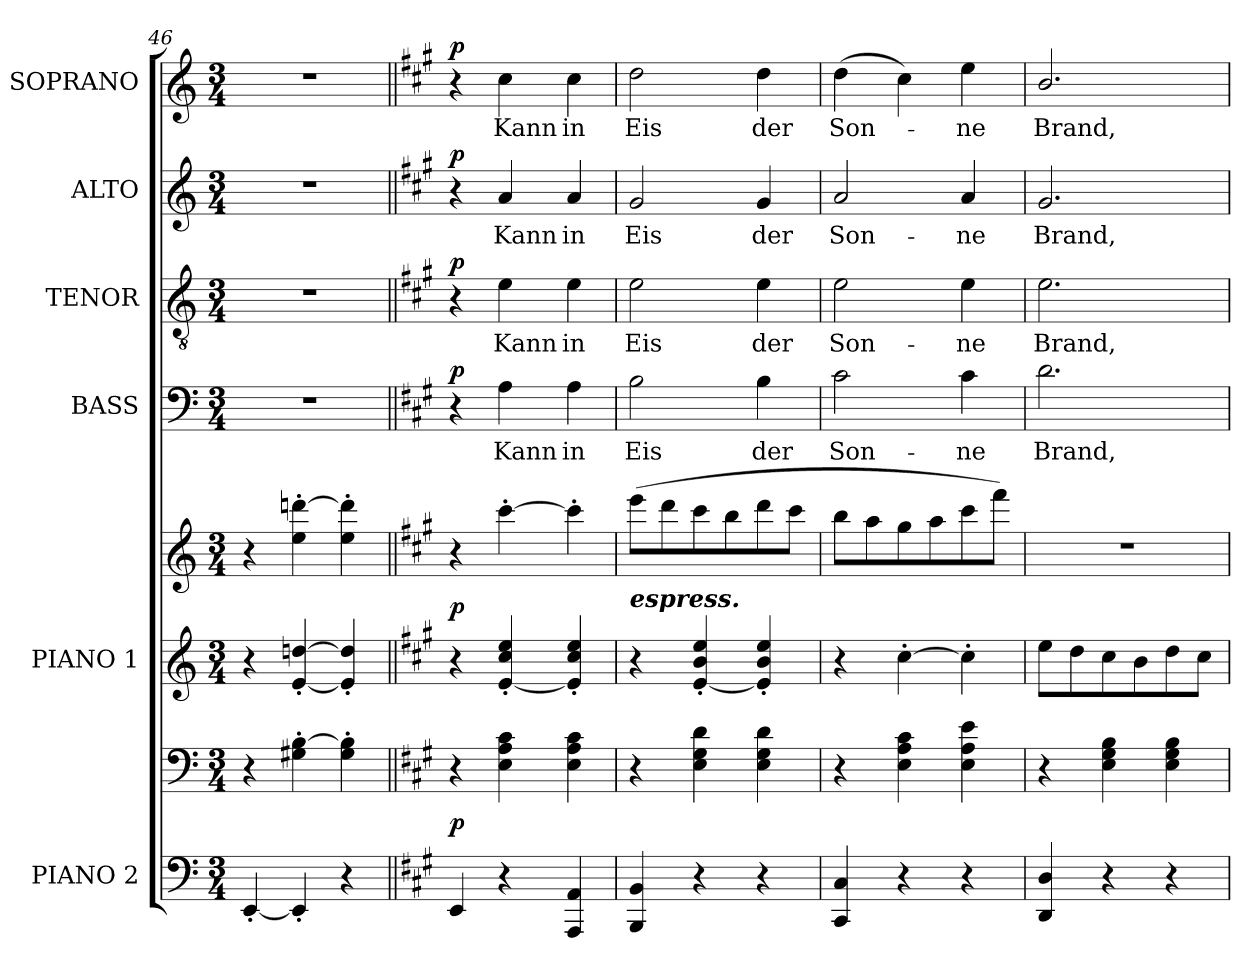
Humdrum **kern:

**kern	**kern	**dynam	**kern	**kern	**dynam	**kern	**text	**dynam	**kern	**text	**dynam	**kern	**text	**dynam	**kern	**text	**dynam
*part6	*part6	*part6	*part5	*part5	*part5	*part4	*part4	*part4	*part3	*part3	*part3	*part2	*part2	*part2	*part1	*part1	*part1
*staff8	*staff7	*staff7/8	*staff6	*staff5	*staff5/6	*staff4	*staff4	*staff4	*staff3	*staff3	*staff3	*staff2	*staff2	*staff2	*staff1	*staff1	*staff1
*I"PIANO 2	*	*	*I"PIANO 1	*	*	*I"BASS	*	*	*I"TENOR	*	*	*I"ALTO	*	*	*I"SOPRANO	*	*
*I'Pno.	*	*	*I'Pno.	*	*	*I'B.	*	*	*I'T.	*	*	*I'A.	*	*	*I'S.	*	*
*clefF4	*clefF4	*	*clefG2	*clefG2	*	*clefF4	*	*	*clefGv2	*	*	*clefG2	*	*	*clefG2	*	*
*	*	*	*	*	*	*	*	*	*ITrd7c12	*	*	*	*	*	*	*	*
*k[]	*k[]	*	*k[]	*k[]	*	*k[]	*	*	*k[]	*	*	*k[]	*	*	*k[]	*	*
*C:	*C:	*	*C:	*C:	*	*C:	*	*	*C:	*	*	*C:	*	*	*C:	*	*
*M3/4	*M3/4	*	*M3/4	*M3/4	*	*M3/4	*	*	*M3/4	*	*	*M3/4	*	*	*M3/4	*	*
=46	=46	=46	=46	=46	=46	=46	=46	=46	=46	=46	=46	=46	=46	=46	=46	=46	=46
!	!	!	!	!	!	!LO:N:vis=1	!	!	!LO:N:vis=1	!	!	!LO:N:vis=1	!	!	!LO:N:vis=1	!	!
[4EE'i/	4r	.	4r	4r	.	2.r	.	.	2.r	.	.	2.r	.	.	2.r	.	.
4EE'i/]	4G#Xi\' [4Bi'	.	[4ei/' [4ddni'	4eei\' [4dddni'	.	.	.	.	.	.	.	.	.	.	.	.	.
4r	4G#i\' 4Bi]'	.	4ei/]' 4ddi]'	4eei\' 4dddi]'	.	.	.	.	.	.	.	.	.	.	.	.	.
!!LO:LB:g=z
=47||	=47||	=47||	=47||	=47||	=47||	=47||	=47||	=47||	=47||	=47||	=47||	=47||	=47||	=47||	=47||	=47||	=47||
*k[f#c#g#]	*k[f#c#g#]	*	*k[f#c#g#]	*k[f#c#g#]	*	*k[f#c#g#]	*	*	*k[f#c#g#]	*	*	*k[f#c#g#]	*	*	*k[f#c#g#]	*	*
*A:	*A:	*	*A:	*A:	*	*A:	*	*	*A:	*	*	*A:	*	*	*A:	*	*
4EEi/	4r	p	4r	4r	p	4r	.	p	4r	.	p	4r	.	p	4r	.	p
!	!	!	!	!	!	!	!LO:LY:b:color=#000000	!	!	!	!	!	!	!	!	!	!
!	!	!	!	!	!	!	!	!	!	!LO:LY:b:color=#000000	!	!	!	!	!	!	!
!	!	!	!	!	!	!	!	!	!	!	!	!	!LO:LY:b:color=#000000	!	!	!	!
!	!	!	!	!	!	!	!	!	!	!	!	!	!	!	!	!LO:LY:b:color=#000000	!
4r	4Ei\ 4Ai 4c#i	.	[4ei/' 4cc#i' 4eei'	[4ccc#'i\	.	4Ai\	Kann	.	4Ei\	Kann	.	4ai/	Kann	.	4cc#i\	Kann	.
!	!	!	!	!	!	!	!LO:LY:b:color=#000000	!	!	!	!	!	!	!	!	!	!
!	!	!	!	!	!	!	!	!	!	!LO:LY:b:color=#000000	!	!	!	!	!	!	!
!	!	!	!	!	!	!	!	!	!	!	!	!	!LO:LY:b:color=#000000	!	!	!	!
!	!	!	!	!	!	!	!	!	!	!	!	!	!	!	!	!LO:LY:b:color=#000000	!
4AAAi/ 4AAi	4Ei\ 4Ai 4c#i	.	4ei/]' 4cc#i' 4eei'	4ccc#'i\]	.	4Ai\	in	.	4Ei\	in	.	4ai/	in	.	4cc#i\	in	.
=48	=48	=48	=48	=48	=48	=48	=48	=48	=48	=48	=48	=48	=48	=48	=48	=48	=48
!	!	!	!	!	!	!	!LO:LY:b:color=#000000	!	!	!	!	!	!	!	!	!	!
!	!	!	!	!	!	!	!	!	!	!LO:LY:b:color=#000000	!	!	!	!	!	!	!
!	!	!	!	!	!	!	!	!	!	!	!	!	!LO:LY:b:color=#000000	!	!	!	!
!	!	!	!LO:TX:a:Bi:t=espress.	!	!	!	!	!	!	!	!	!	!	!	!	!	!
!	!	!	!	!	!	!	!	!	!	!	!	!	!	!	!	!LO:LY:b:color=#000000	!
4BBBi/ 4BBi	4r	.	4r	(8eeei\L	.	2Bi\	Eis	.	2Ei\	Eis	.	2g#i/	Eis	.	2ddi\	Eis	.
.	.	.	.	8dddi\	.	.	.	.	.	.	.	.	.	.	.	.	.
4r	4Ei\ 4G#i 4di	.	[4ei/' 4bi' 4eei'	8ccc#i\	.	.	.	.	.	.	.	.	.	.	.	.	.
.	.	.	.	8bbi\	.	.	.	.	.	.	.	.	.	.	.	.	.
!	!	!	!	!	!	!	!LO:LY:b:color=#000000	!	!	!	!	!	!	!	!	!	!
!	!	!	!	!	!	!	!	!	!	!LO:LY:b:color=#000000	!	!	!	!	!	!	!
!	!	!	!	!	!	!	!	!	!	!	!	!	!LO:LY:b:color=#000000	!	!	!	!
!	!	!	!	!	!	!	!	!	!	!	!	!	!	!	!	!LO:LY:b:color=#000000	!
4r	4Ei\ 4G#i 4di	.	4ei/]' 4bi' 4eei'	8dddi\	.	4Bi\	der	.	4Ei\	der	.	4g#i/	der	.	4ddi\	der	.
.	.	.	.	8ccc#i\J	.	.	.	.	.	.	.	.	.	.	.	.	.
=49	=49	=49	=49	=49	=49	=49	=49	=49	=49	=49	=49	=49	=49	=49	=49	=49	=49
!	!	!	!	!	!	!	!LO:LY:b:color=#000000	!	!	!	!	!	!	!	!	!	!
!	!	!	!	!	!	!	!	!	!	!LO:LY:b:color=#000000	!	!	!	!	!	!	!
!	!	!	!	!	!	!	!	!	!	!	!	!	!LO:LY:b:color=#000000	!	!	!	!
!	!	!	!	!	!	!	!	!	!	!	!	!	!	!	!	!LO:LY:b:color=#000000	!
4CC#i/ 4C#i	4r	.	4r	8bbi\L	.	2c#i\	Son-	.	2Ei\	Son-	.	2ai/	Son-	.	(4ddi\	Son-	.
.	.	.	.	8aai\	.	.	.	.	.	.	.	.	.	.	.	.	.
4r	4Ei\ 4Ai 4c#i	.	[4cc#'i\	8gg#i\	.	.	.	.	.	.	.	.	.	.	4cc#i\)	.	.
.	.	.	.	8aai\	.	.	.	.	.	.	.	.	.	.	.	.	.
!	!	!	!	!	!	!	!LO:LY:b:color=#000000	!	!	!	!	!	!	!	!	!	!
!	!	!	!	!	!	!	!	!	!	!LO:LY:b:color=#000000	!	!	!	!	!	!	!
!	!	!	!	!	!	!	!	!	!	!	!	!	!LO:LY:b:color=#000000	!	!	!	!
!	!	!	!	!	!	!	!	!	!	!	!	!	!	!	!	!LO:LY:b:color=#000000	!
4r	4Ei\ 4Ai 4ei	.	4cc#'i\]	8ccc#i\	.	4c#i\	-ne	.	4Ei\	-ne	.	4ai/	-ne	.	4eei\	-ne	.
.	.	.	.	8fff#i\J)	.	.	.	.	.	.	.	.	.	.	.	.	.
=50	=50	=50	=50	=50	=50	=50	=50	=50	=50	=50	=50	=50	=50	=50	=50	=50	=50
!	!	!	!	!LO:N:vis=1	!	!	!	!	!	!	!	!	!	!	!	!	!
!	!	!	!	!	!	!	!LO:LY:b:color=#000000	!	!	!	!	!	!	!	!	!	!
!	!	!	!	!	!	!	!	!	!	!LO:LY:b:color=#000000	!	!	!	!	!	!	!
!	!	!	!	!	!	!	!	!	!	!	!	!	!LO:LY:b:color=#000000	!	!	!	!
!	!	!	!	!	!	!	!	!	!	!	!	!	!	!	!	!LO:LY:b:color=#000000	!
4DDi/ 4Di	4r	.	8eei\L	2.r	.	2.di\	Brand,	.	2.Ei\	Brand,	.	2.g#i/	Brand,	.	2.bi/	Brand,	.
.	.	.	8ddi\	.	.	.	.	.	.	.	.	.	.	.	.	.	.
4r	4Ei\ 4G#i 4Bi	.	8cc#i\	.	.	.	.	.	.	.	.	.	.	.	.	.	.
.	.	.	8bi\	.	.	.	.	.	.	.	.	.	.	.	.	.	.
4r	4Ei\ 4G#i 4Bi	.	8ddi\	.	.	.	.	.	.	.	.	.	.	.	.	.	.
.	.	.	8cc#i\J	.	.	.	.	.	.	.	.	.	.	.	.	.	.
=	=	=	=	=	=	=	=	=	=	=	=	=	=	=	=	=	=
*-	*-	*-	*-	*-	*-	*-	*-	*-	*-	*-	*-	*-	*-	*-	*-	*-	*-
